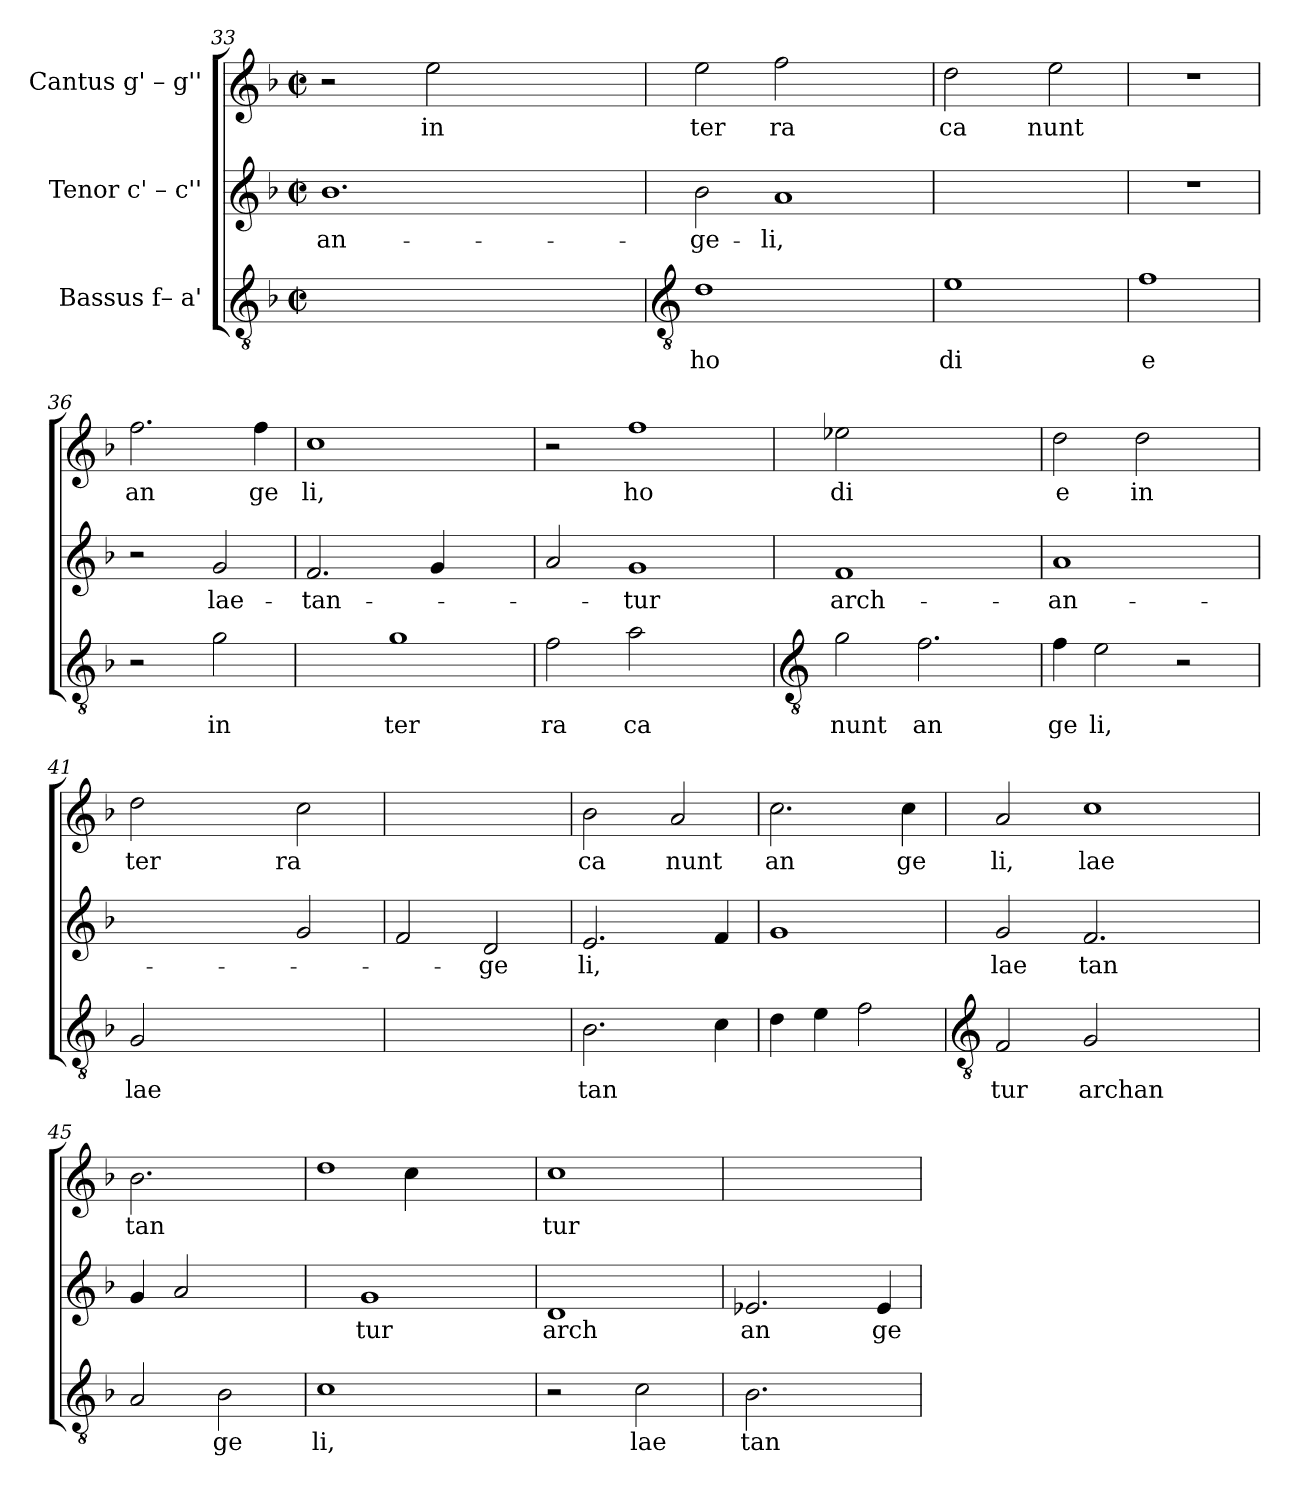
**kern	**text	**kern	**text	**kern	**text
*part3	*part3	*part2	*part2	*part1	*part1
*staff3	*staff3	*staff2	*staff2	*staff1	*staff1
*I"Bassus  f– a'	*	*I"Tenor  c' – c''	*	*I"Cantus  g' – g''	*
*clefGv2	*	*clefG2	*	*clefG2	*
*k[b-]	*	*k[b-]	*	*k[b-]	*
*F:	*	*F:	*	*F:	*
*M2/2	*	*M2/2	*	*M2/2	*
*met(c|)	*	*met(c|)	*	*met(c|)	*
=33A	=33A	=33A	=33A	=33A	=33A
!	!	!	!LO:LY:b	!	!
4ryy	.	1.b-	an-	2r	.
4ryy	.	.	.	.	.
!	!	!	!	!	!LO:LY:b
4ryy	.	.	.	2ee\	in
32ryy	.	.	.	.	.
2ryy	.	.	.	.	.
.	.	.	.	2ryy	.
8..ryy	.	.	.	.	.
!!LO:LB:g=z
=33B	=33B	=33B	=33B	=33B	=33B
*clefGv2	*	*	*	*	*
!	!LO:LY:b	!	!LO:LY:b	!	!LO:LY:b
1d	ho	2b-\	-ge-	2ee\	ter
!	!	!	!LO:LY:b	!	!LO:LY:b
.	.	1a	-li,	2ff\	ra
2ryy	.	.	.	2ryy	.
=34A	=34A	=34A	=34A	=34A	=34A
!	!LO:LY:b	!	!	!	!LO:LY:b
1e	di	4ryy	.	2dd\	ca
.	.	4ryy	.	.	.
!	!	!	!	!	!LO:LY:b
.	.	2ryy	.	2ee\	nunt
!!LO:LB:g=z
=35A	=35A	=35A	=35A	=35A	=35A
!	!LO:LY:b	!	!	!	!
1f	e	1r	.	1r	.
!!LO:LB:g=z
=36	=36	=36	=36	=36	=36
!	!	!	!	!	!LO:LY:b
*	*	*	*	*^	*
2r	.	2r	.	2.ff\	4ryy	an
.	.	.	.	.	4ryy	.
!	!LO:LY:b	!	!LO:LY:b	!	!	!
2g\	in	2g/	lae-	.	4ryy	.
!	!	!	!	!	!	!LO:LY:b
.	.	.	.	4ff\	4ryy	ge
=37	=37	=37	=37	=37	=37	=37
!	!	!	!LO:LY:b	!	!	!LO:LY:b
4ryy	.	2.f/	-tan-	1cc/	4ryy	li,
4ryy	.	.	.	.	4ryy	.
!	!LO:LY:b	!	!	!	!	!
1g	ter	.	.	.	4ryy	.
.	.	4g/	.	.	4ryy	.
.	.	2ryy	.	2ryy	2ryy	.
=38	=38	=38	=38	=38	=38	=38
!	!LO:LY:b	!	!	!	!	!
2f\	ra	2a/	.	2r	4ryy	.
.	.	.	.	.	4ryy	.
!	!LO:LY:b	!	!LO:LY:b	!	!	!LO:LY:b
2a\	ca	1g	-tur	1ff/	4ryy	ho
.	.	.	.	.	4ryy	.
2ryy	.	.	.	.	2ryy	.
!!LO:LB:g=z	!!
=38	=38	=38	=38	=38	=38	=38
*clefGv2	*	*	*	*	*	*
!	!LO:LY:b	!	!LO:LY:b	!	!	!LO:LY:b
2g\	nunt	1f	arch-	2ee-X\	4ryy	di
.	.	.	.	.	4ryy	.
!	!LO:LY:b	!	!	!	!	!
2.f\	an	.	.	4ryy	4ryy	.
.	.	.	.	4ryy	4ryy	.
.	.	4ryy	.	4ryy	4ryy	.
=40	=40	=40	=40	=40	=40	=40
!	!LO:LY:b	!	!LO:LY:b	!	!	!LO:LY:b
4f\	ge	1a	-an-	2dd\	4ryy	e
!	!LO:LY:b	!	!	!	!	!
2e\	li,	.	.	.	4ryy	.
!	!	!	!	!	!	!LO:LY:b
.	.	.	.	2dd\	4ryy	in
2r	.	.	.	.	4ryy	.
.	.	4ryy	.	4ryy	4ryy	.
!!LO:LB:g=z	!!
=41	=41	=41	=41	=41	=41	=41
!	!LO:LY:b	!	!	!	!	!LO:LY:b
*	*	*^	*	*	*	*
2G/	lae	32ryy	4ryy	.	2dd\	4ryy	ter
.	.	32ryy	.	.	.	.	.
.	.	32ryy	.	.	.	.	.
.	.	32ryy	.	.	.	.	.
.	.	32ryy	.	.	.	.	.
.	.	64ryy	.	.	.	.	.
.	.	4ryy	.	.	.	.	.
.	.	.	4ryy	.	.	4ryy	.
.	.	64ryy	.	.	.	.	.
.	.	64ryy	.	.	.	.	.
.	.	64ryy	.	.	.	.	.
.	.	64ryy	.	.	.	.	.
.	.	64ryy	.	.	.	.	.
!	!	!	!	!	!	!	!LO:LY:b
4ryy	.	2g/	4ryy	.	2cc\	4ryy	ra
4ryy	.	.	4ryy	.	.	4ryy	.
*	*	*	*	*	*v	*v	*
=42	=42	=42	=42	=42	=42	=42
4ryy	.	2f/	4ryy	.	4ryy	.
4ryy	.	.	4ryy	.	4ryy	.
!	!	!	!	!LO:LY:b	!	!
4ryy	.	2d/	4ryy	-ge	2ryy	.
4ryy	.	.	4ryy	.	.	.
!!LO:LB:g=z
=43	=43	=43	=43	=43	=43	=43
!	!LO:LY:b	!	!	!LO:LY:b	!	!LO:LY:b
*	*	*	*	*	*^	*
2.B-\	tan	2.e/	4ryy	li,	2b-\	4ryy	ca
.	.	.	4ryy	.	.	4ryy	.
!	!	!	!	!	!	!	!LO:LY:b
.	.	.	4ryy	.	2a/	4ryy	nunt
4c\	.	4f/	4ryy	.	.	4ryy	.
=44	=44	=44	=44	=44	=44	=44	=44
!	!	!	!	!	!	!	!LO:LY:b
4d\	.	1g/	4ryy	.	2.cc\	4ryy	an
4e\	.	.	4ryy	.	.	4ryy	.
2f\	.	.	4ryy	.	.	4ryy	.
!	!	!	!	!	!	!	!LO:LY:b
.	.	.	4ryy	.	4cc\	4ryy	ge
!!LO:LB:g=z	!!
=45	=45	=45	=45	=45	=45	=45	=45
*clefGv2	*	*	*	*	*	*	*
!	!LO:LY:b	!	!	!LO:LY:b	!	!	!LO:LY:b
2F/	tur	2g/	4ryy	lae	2a/	4ryy	li,
.	.	.	4ryy	.	.	4ryy	.
!	!LO:LY:b	!	!	!LO:LY:b	!	!	!LO:LY:b
2G/	archan	2.f/	4ryy	tan	1cc/	4ryy	lae
.	.	.	4ryy	.	.	4ryy	.
2ryy	.	.	2ryy	.	.	2ryy	.
.	.	4ryy	.	.	.	.	.
!!LO:LB:g=z	!!
=45	=45	=45	=45	=45	=45	=45	=45
!	!	!	!	!	!	!	!LO:LY:b
2A/	.	4g/	4ryy	.	2.b-\	4ryy	tan
.	.	2a/	4ryy	.	.	4ryy	.
!	!LO:LY:b	!	!	!	!	!	!
2B-\	ge	.	4ryy	.	.	4ryy	.
.	.	4ryy	4ryy	.	4ryy	4ryy	.
=47	=47	=47	=47	=47	=47	=47	=47
!	!LO:LY:b	!	!	!	!	!	!
1c	li,	4ryy	4ryy	.	1dd/	4ryy	.
!	!	!	!	!LO:LY:b	!	!	!
.	.	1g/	4ryy	tur	.	4ryy	.
.	.	.	4ryy	.	.	4cc\	.
.	.	.	4ryy	.	.	4ryy	.
4ryy	.	.	4ryy	.	4ryy	4ryy	.
=48	=48	=48	=48	=48	=48	=48	=48
!	!	!	!	!LO:LY:b	!	!	!LO:LY:b
2r	.	1d/	4ryy	arch	1cc/	4ryy	tur
.	.	.	4ryy	.	.	4ryy	.
!	!LO:LY:b	!	!	!	!	!	!
2c\	lae	.	4ryy	.	.	4ryy	.
.	.	.	4ryy	.	.	4ryy	.
=49	=49	=49	=49	=49	=49	=49	=49
!	!LO:LY:b	!	!	!LO:LY:b	!	!	!
*	*	*	*	*	*v	*v	*
2.B-\	tan	2.e-X/	4ryy	an	4ryy	.
.	.	.	4ryy	.	4ryy	.
.	.	.	4ryy	.	2ryy	.
!	!	!	!	!LO:LY:b	!	!
4ryy	.	4e-/	4ryy	ge	.	.
*	*	*v	*v	*	*	*
=	=	=	=	=	=
*-	*-	*-	*-	*-	*-
